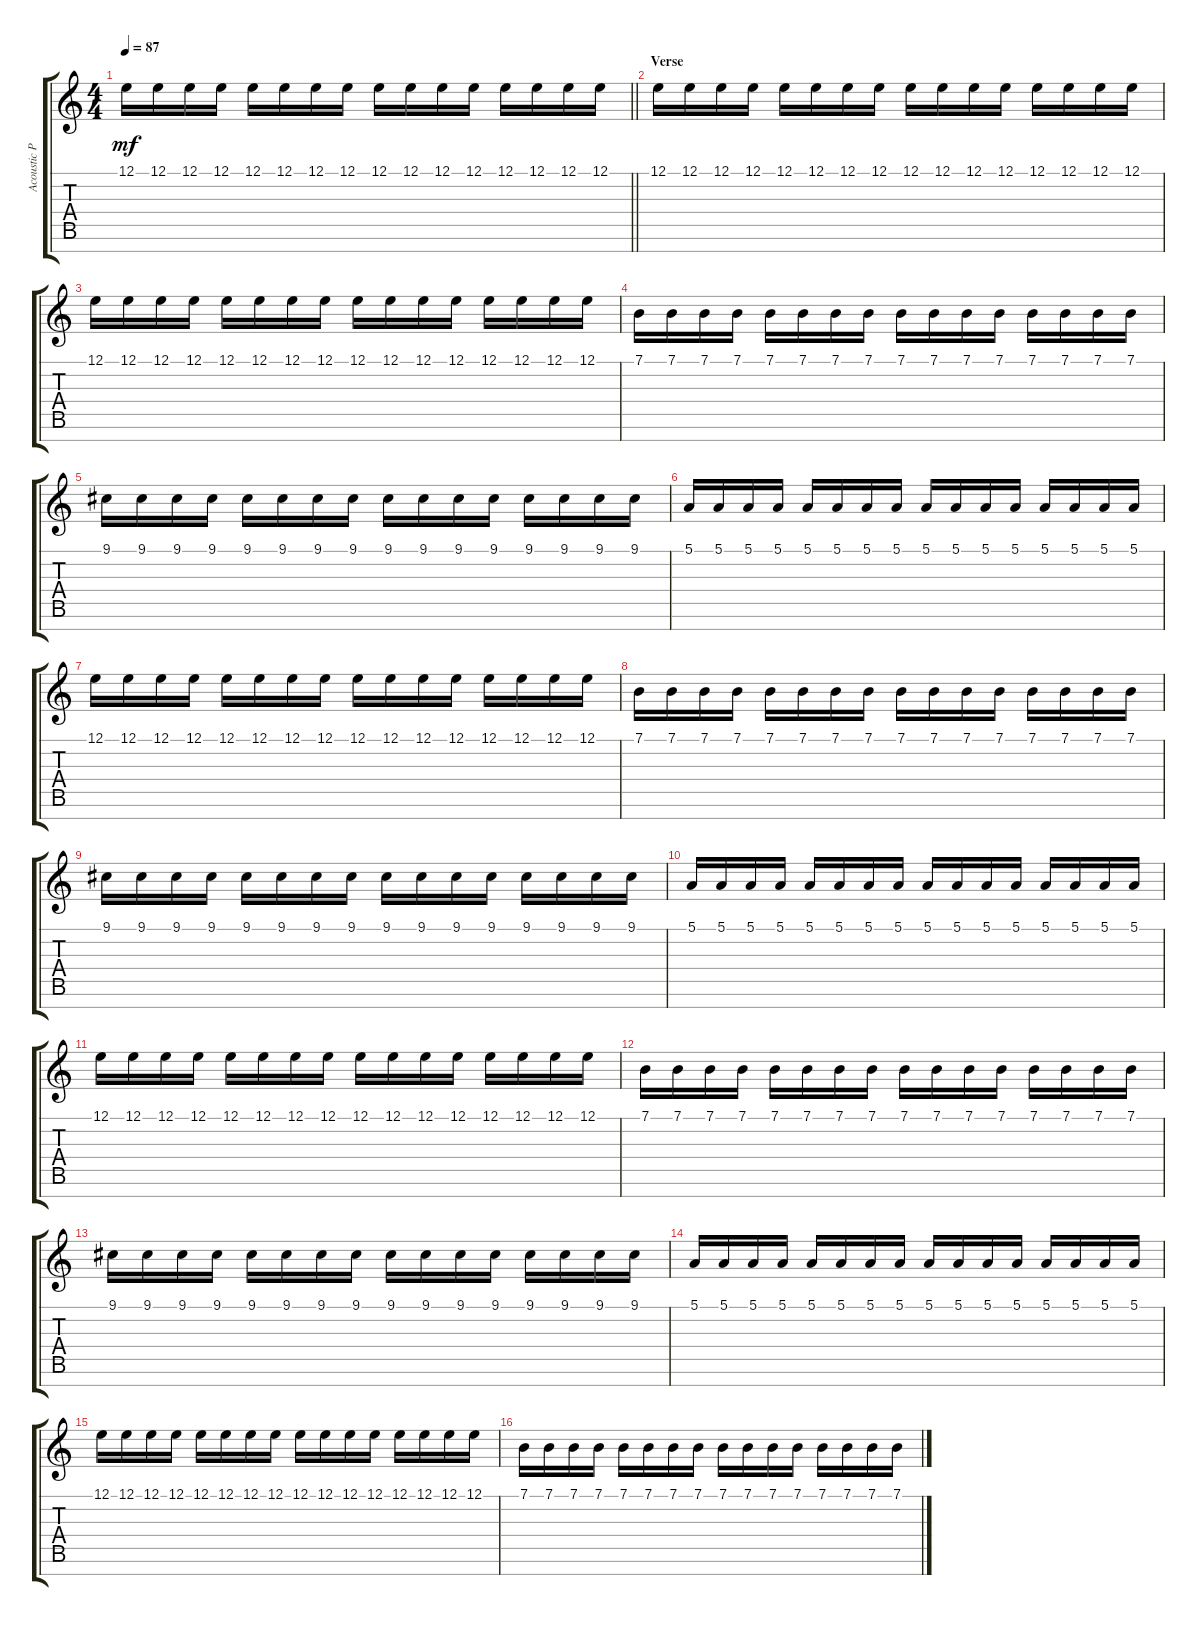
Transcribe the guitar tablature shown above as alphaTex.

\track ("Acoustic Piano (Staff 1)" "Acoustic P") {instrument acousticgrandpiano}
\staff {score tabs}
\tuning (E4 B3 G3 D3 A2 E2 B1) {hide}
\ts (4 4)
\tempo 87
\clef g2
\barLineRight lightlight
\ks c
12.1.16{dy mf instrument acousticgrandpiano} 12.1.16 12.1.16 12.1.16 12.1.16 12.1.16 12.1.16 12.1.16 12.1.16 12.1.16 12.1.16 12.1.16 12.1.16 12.1.16 12.1.16 12.1.16 |
\section ("" "Verse")
12.1.16 12.1.16 12.1.16 12.1.16 12.1.16 12.1.16 12.1.16 12.1.16 12.1.16 12.1.16 12.1.16 12.1.16 12.1.16 12.1.16 12.1.16 12.1.16 |
12.1.16 12.1.16 12.1.16 12.1.16 12.1.16 12.1.16 12.1.16 12.1.16 12.1.16 12.1.16 12.1.16 12.1.16 12.1.16 12.1.16 12.1.16 12.1.16 |
7.1.16 7.1.16 7.1.16 7.1.16 7.1.16 7.1.16 7.1.16 7.1.16 7.1.16 7.1.16 7.1.16 7.1.16 7.1.16 7.1.16 7.1.16 7.1.16 |
9.1.16 9.1.16 9.1.16 9.1.16 9.1.16 9.1.16 9.1.16 9.1.16 9.1.16 9.1.16 9.1.16 9.1.16 9.1.16 9.1.16 9.1.16 9.1.16 |
5.1.16 5.1.16 5.1.16 5.1.16 5.1.16 5.1.16 5.1.16 5.1.16 5.1.16 5.1.16 5.1.16 5.1.16 5.1.16 5.1.16 5.1.16 5.1.16 |
12.1.16 12.1.16 12.1.16 12.1.16 12.1.16 12.1.16 12.1.16 12.1.16 12.1.16 12.1.16 12.1.16 12.1.16 12.1.16 12.1.16 12.1.16 12.1.16 |
7.1.16 7.1.16 7.1.16 7.1.16 7.1.16 7.1.16 7.1.16 7.1.16 7.1.16 7.1.16 7.1.16 7.1.16 7.1.16 7.1.16 7.1.16 7.1.16 |
9.1.16 9.1.16 9.1.16 9.1.16 9.1.16 9.1.16 9.1.16 9.1.16 9.1.16 9.1.16 9.1.16 9.1.16 9.1.16 9.1.16 9.1.16 9.1.16 |
5.1.16 5.1.16 5.1.16 5.1.16 5.1.16 5.1.16 5.1.16 5.1.16 5.1.16 5.1.16 5.1.16 5.1.16 5.1.16 5.1.16 5.1.16 5.1.16 |
12.1.16 12.1.16 12.1.16 12.1.16 12.1.16 12.1.16 12.1.16 12.1.16 12.1.16 12.1.16 12.1.16 12.1.16 12.1.16 12.1.16 12.1.16 12.1.16 |
7.1.16 7.1.16 7.1.16 7.1.16 7.1.16 7.1.16 7.1.16 7.1.16 7.1.16 7.1.16 7.1.16 7.1.16 7.1.16 7.1.16 7.1.16 7.1.16 |
9.1.16 9.1.16 9.1.16 9.1.16 9.1.16 9.1.16 9.1.16 9.1.16 9.1.16 9.1.16 9.1.16 9.1.16 9.1.16 9.1.16 9.1.16 9.1.16 |
5.1.16 5.1.16 5.1.16 5.1.16 5.1.16 5.1.16 5.1.16 5.1.16 5.1.16 5.1.16 5.1.16 5.1.16 5.1.16 5.1.16 5.1.16 5.1.16 |
12.1.16 12.1.16 12.1.16 12.1.16 12.1.16 12.1.16 12.1.16 12.1.16 12.1.16 12.1.16 12.1.16 12.1.16 12.1.16 12.1.16 12.1.16 12.1.16 |
7.1.16 7.1.16 7.1.16 7.1.16 7.1.16 7.1.16 7.1.16 7.1.16 7.1.16 7.1.16 7.1.16 7.1.16 7.1.16 7.1.16 7.1.16 7.1.16
